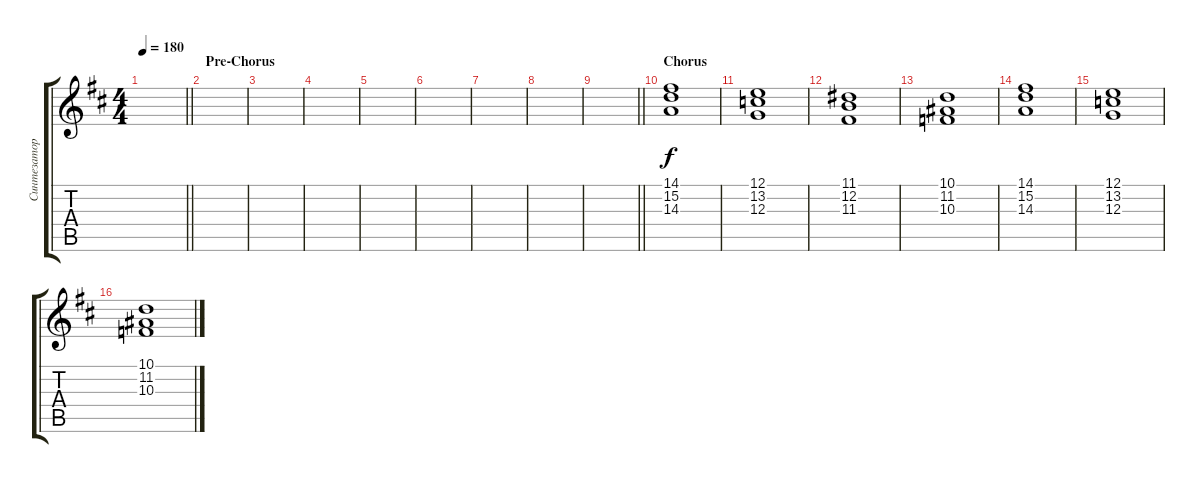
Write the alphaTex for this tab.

\track ("Синтезатор" "Синтезатор") {instrument stringensemble1}
\staff {score tabs}
\tuning (E4 B3 G3 D3 A2 E2) {hide}
\ts (4 4)
\tempo 180
\clef g2
\barLineRight lightlight
\ks bminor
|
\section ("" "Pre-Chorus")
|
|
|
|
|
|
|
\barLineRight lightlight
|
\section ("" "Chorus")
(14.1 15.2 14.3).1 |
(12.1 13.2 12.3).1 |
(11.1 12.2 11.3).1 |
(10.1 11.2 10.3).1 |
(14.1 15.2 14.3).1 |
(12.1 13.2 12.3).1 |
(10.1 11.2 10.3).1
